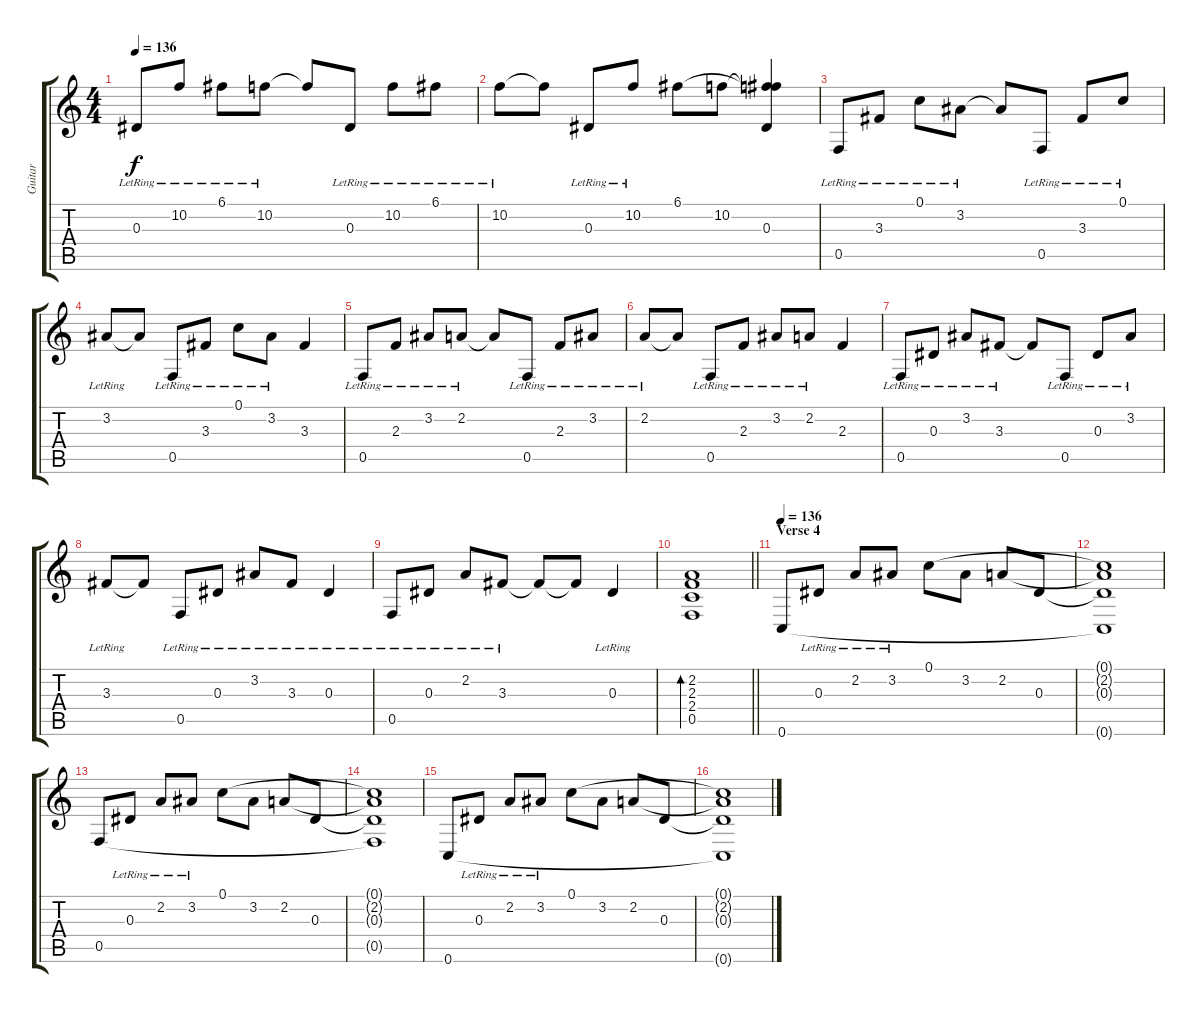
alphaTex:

\track ("Guitar" "Guitar") {instrument distortionguitar}
\staff {score tabs}
\tuning (C4 G3 Eb3 Bb2 F2 C2) {hide}
\ts (4 4)
\tempo 136
\clef g2
\ks c
0.3{lr}.8{dy f} 10.2{lr}.8 6.1{lr}.8 10.2{lr}.8 10.2{t}.8 0.3{lr}.8 10.2{lr}.8 6.1{lr}.8 |
10.2{lr}.8 10.2{t}.8 0.3{lr}.8 10.2{lr}.8 6.1.8 10.2.8 (6.1{t} 10.2{t} 0.3).4 |
0.5{lr}.8 3.3{lr}.8 0.1{lr}.8 3.2{lr}.8 3.2{t}.8 0.5{lr}.8 3.3{lr}.8 0.1{lr}.8 |
3.2{lr}.8 3.2{t}.8 0.5{lr}.8 3.3{lr}.8 0.1{lr}.8 3.2{lr}.8 3.3.4 |
0.5{lr}.8 2.3{lr}.8 3.2{lr}.8 2.2{lr}.8 2.2{t}.8 0.5{lr}.8 2.3{lr}.8 3.2{lr}.8 |
2.2{lr}.8 2.2{t}.8 0.5{lr}.8 2.3{lr}.8 3.2{lr}.8 2.2{lr}.8 2.3.4 |
0.5{lr}.8 0.3{lr}.8 3.2{lr}.8 3.3{lr}.8 3.3{t}.8 0.5{lr}.8 0.3{lr}.8 3.2{lr}.8 |
3.3{lr}.8 3.3{t}.8 0.5{lr}.8 0.3{lr}.8 3.2{lr}.8 3.3{lr}.8 0.3{lr}.4 |
0.5{lr}.8 0.3{lr}.8 2.2{lr}.8 3.3{lr}.8 3.3{t}.8 3.3{t}.8 0.3{lr}.4 |
\barLineRight lightlight
(2.2 2.3 2.4 0.5).1{bd 480} |
\section ("" "Verse 4")
\tempo 136
0.6.8 0.3{lr}.8 2.2{lr}.8 3.2{lr}.8 0.1.8 3.2.8 2.2.8 0.3.8 |
(0.1{t} 2.2{t} 0.3{t} 0.6{t}).1 |
0.5.8 0.3{lr}.8 2.2{lr}.8 3.2{lr}.8 0.1.8 3.2.8 2.2.8 0.3.8 |
(0.1{t} 2.2{t} 0.3{t} 0.5{t}).1 |
0.6.8 0.3{lr}.8 2.2{lr}.8 3.2{lr}.8 0.1.8 3.2.8 2.2.8 0.3.8 |
(0.1{t} 2.2{t} 0.3{t} 0.6{t}).1
